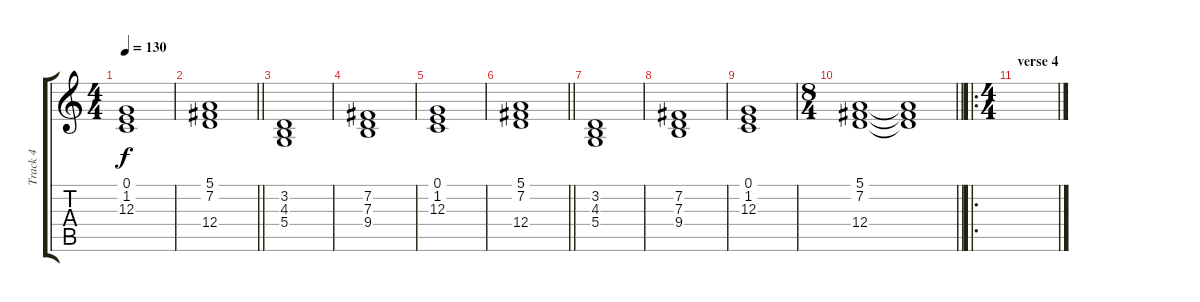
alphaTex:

\track ("Track 4" "Track 4") {instrument stringensemble1}
\staff {score tabs}
\tuning (E4 B3 G3 D3 A2 E2) {hide}
\ts (4 4)
\tempo 130
\clef g2
\ks c
(0.1 1.2 12.3).1{dy f} |
\barLineRight lightlight
(5.1 7.2 12.4).1 |
(3.2 4.3 5.4).1 |
(7.2 7.3 9.4).1 |
(0.1 1.2 12.3).1 |
\barLineRight lightlight
(5.1 7.2 12.4).1 |
(3.2 4.3 5.4).1 |
(7.2 7.3 9.4).1 |
(0.1 1.2 12.3).1 |
\ts (8 4)
\barLineRight lightlight
(5.1 7.2 12.4).1 (5.1{t} 7.2{t} 12.4{t}).1 |
\ro
\ts (4 4)
\section ("" "verse 4")
